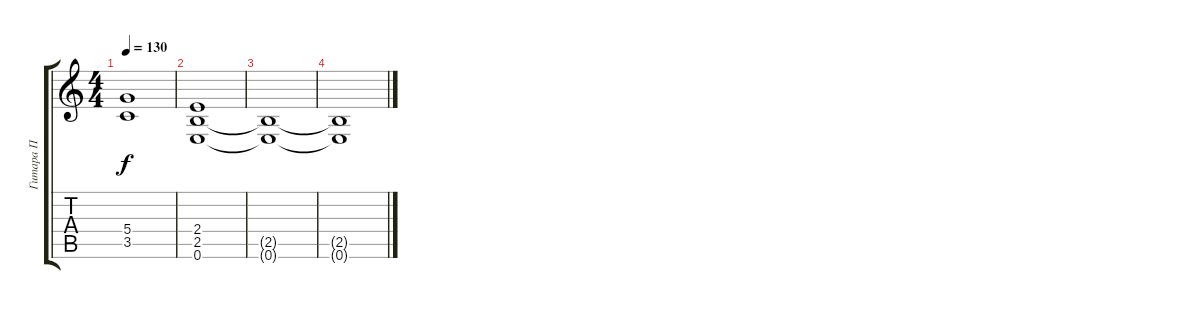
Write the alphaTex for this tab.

\track ("Гитара П" "Гитара П") {instrument overdrivenguitar}
\staff {score tabs}
\tuning (E4 B3 G3 D3 A2 E2) {hide}
\ts (4 4)
\tempo 130
\clef g2
\ks c
(5.4 3.5).1{dy f} |
(2.4 2.5 0.6).1{volume 0} |
(2.5{t} 0.6{t}).1 |
(2.5{t} 0.6{t}).1
